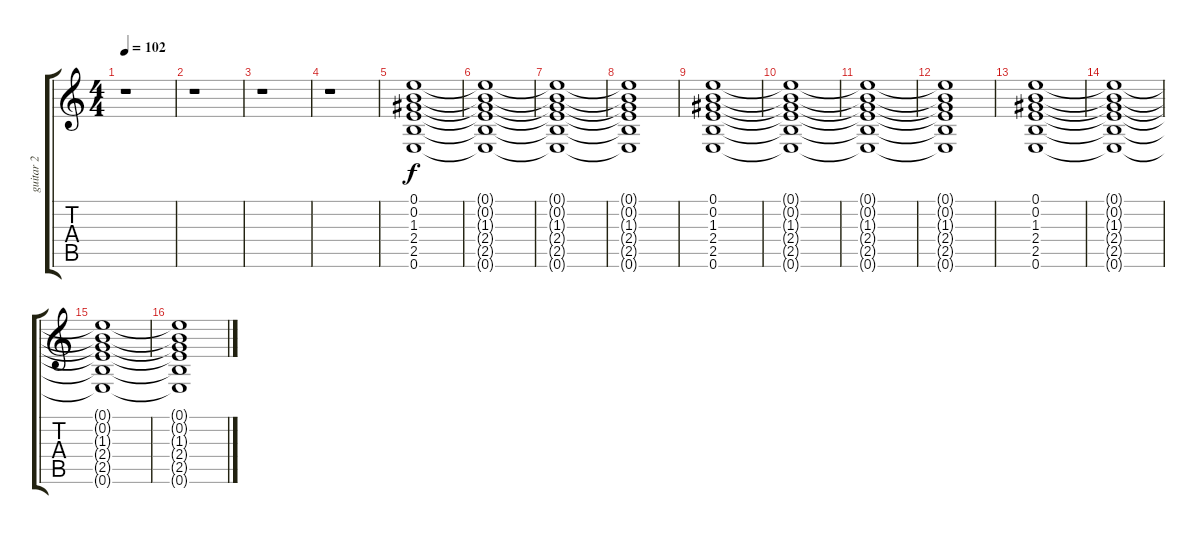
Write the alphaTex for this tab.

\track ("guitar 2" "guitar 2") {instrument overdrivenguitar}
\staff {score tabs}
\tuning (E4 B3 G3 D3 A2 E2) {hide}
\ts (4 4)
\tempo 102
\clef g2
\ks c
r.1{dy f instrument overdrivenguitar} |
r.1 |
r.1 |
r.1 |
(0.1 0.2 1.3 2.4 2.5 0.6).1 |
(0.1{t} 0.2{t} 1.3{t} 2.4{t} 2.5{t} 0.6{t}).1 |
(0.1{t} 0.2{t} 1.3{t} 2.4{t} 2.5{t} 0.6{t}).1 |
(0.1{t} 0.2{t} 1.3{t} 2.4{t} 2.5{t} 0.6{t}).1 |
(0.1 0.2 1.3 2.4 2.5 0.6).1 |
(0.1{t} 0.2{t} 1.3{t} 2.4{t} 2.5{t} 0.6{t}).1 |
(0.1{t} 0.2{t} 1.3{t} 2.4{t} 2.5{t} 0.6{t}).1 |
(0.1{t} 0.2{t} 1.3{t} 2.4{t} 2.5{t} 0.6{t}).1 |
(0.1 0.2 1.3 2.4 2.5 0.6).1 |
(0.1{t} 0.2{t} 1.3{t} 2.4{t} 2.5{t} 0.6{t}).1 |
(0.1{t} 0.2{t} 1.3{t} 2.4{t} 2.5{t} 0.6{t}).1 |
(0.1{t} 0.2{t} 1.3{t} 2.4{t} 2.5{t} 0.6{t}).1
